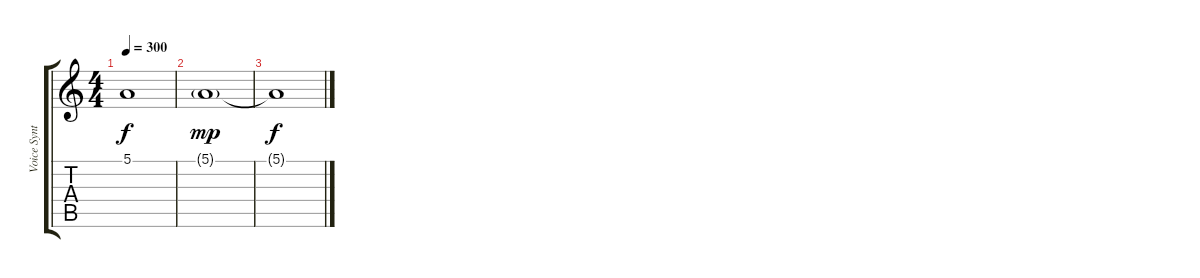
\track ("Voice Synth" "Voice Synt") {instrument choiraahs}
\staff {score tabs}
\tuning (E4 B3 G3 D3 A2 E2) {hide}
\ts (4 4)
\tempo 300
\clef g2
\ks c
5.1{t}.1{dy f} |
5.1{g}.1{dy mp} |
5.1{t}.1{dy f}
